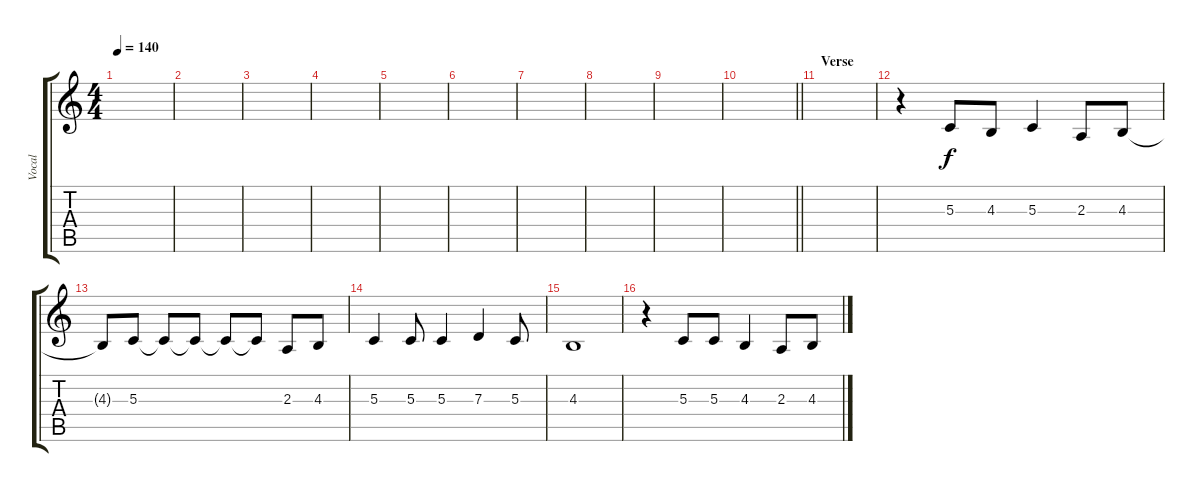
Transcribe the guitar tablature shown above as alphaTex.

\track ("Vocal" "Vocal") {instrument lead6voice}
\staff {score tabs}
\tuning (E4 B3 G3 D3 A2 E2) {hide}
\ts (4 4)
\tempo 140
\clef g2
\ks c
|
|
|
|
|
|
|
|
|
\barLineRight lightlight
|
\section ("" "Verse")
|
r.4 5.3.8 4.3.8 5.3.4 2.3.8 4.3.8 |
4.3{t}.8 5.3.8 5.3{t}.8 5.3{t}.8 5.3{t}.8 5.3{t}.8 2.3.8 4.3.8 |
5.3.4 5.3.8 5.3.4 7.3.4 5.3.8 |
4.3.1 |
r.4 5.3.8 5.3.8 4.3.4 2.3.8 4.3.8
